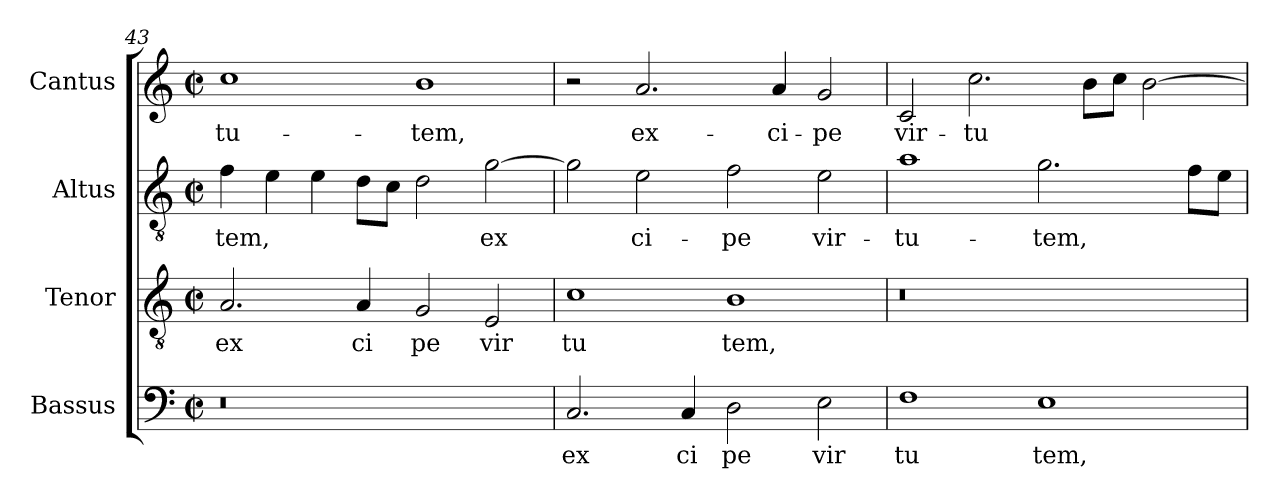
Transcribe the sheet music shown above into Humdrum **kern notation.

**kern	**text	**kern	**text	**kern	**text	**kern	**text
*part4	*part4	*part3	*part3	*part2	*part2	*part1	*part1
*staff4	*staff4	*staff3	*staff3	*staff2	*staff2	*staff1	*staff1
*I"Bassus	*	*I"Tenor	*	*I"Altus	*	*I"Cantus	*
*clefF4	*	*clefGv2	*	*clefGv2	*	*clefG2	*
*k[]	*	*k[]	*	*k[]	*	*k[]	*
*C:	*	*C:	*	*C:	*	*C:	*
*M2/2	*	*M2/2	*	*M2/2	*	*M2/2	*
*met(c|)	*	*met(c|)	*	*met(c|)	*	*met(c|)	*
=43	=43	=43	=43	=43	=43	=43	=43
!	!	!	!LO:LY:b	!	!LO:LY:b	!	!LO:LY:b
0r	.	2.A/	ex	4f\	tem,	1cc	-tu-
!	!	!	!	!	!LO:LY:b	!	!
.	.	.	.	4e\	.	.	.
!	!	!	!	!	!LO:LY:b	!	!
.	.	.	.	4e\	.	.	.
!	!	!	!LO:LY:b	!	!LO:LY:b	!	!
.	.	4A/	ci	8d\L	.	.	.
!	!	!	!	!	!LO:LY:b	!	!
.	.	.	.	8c\J	.	.	.
!	!	!	!LO:LY:b	!	!LO:LY:b	!	!LO:LY:b
.	.	2G/	pe	2d\	.	1b	-tem,
!	!	!	!LO:LY:b	!	!LO:LY:b	!	!
.	.	2E/	vir	[<2g\	ex	.	.
!!LO:PB:g=z
=44	=44	=44	=44	=44	=44	=44	=44
!	!LO:LY:b	!	!LO:LY:b	!	!LO:LY:b	!	!
2.C/	ex	1c	tu	2g\]	.	2r	.
!	!	!	!	!	!LO:LY:b	!	!LO:LY:b
.	.	.	.	2e\	ci-	2.a/	ex-
!	!LO:LY:b	!	!	!	!	!	!
4C/	ci	.	.	.	.	.	.
!	!LO:LY:b	!	!LO:LY:b	!	!LO:LY:b	!	!
2D\	pe	1B	tem,	2f\	-pe	.	.
!	!	!	!	!	!	!	!LO:LY:b
.	.	.	.	.	.	4a/	-ci-
!	!LO:LY:b	!	!	!	!LO:LY:b	!	!LO:LY:b
2E\	vir	.	.	2e\	vir-	2g/	-pe
=45	=45	=45	=45	=45	=45	=45	=45
!	!LO:LY:b	!	!	!	!LO:LY:b	!	!LO:LY:b
1F	tu	0r	.	1a	-tu-	2c/	vir-
!	!	!	!	!	!	!	!LO:LY:b
.	.	.	.	.	.	2.cc\	-tu-
!	!LO:LY:b	!	!	!	!LO:LY:b	!	!
1E	tem,	.	.	2.g\	-tem,	.	.
!	!	!	!	!	!	!	!LO:LY:b
.	.	.	.	.	.	8b\L	--
!	!	!	!	!	!	!	!LO:LY:b
.	.	.	.	.	.	8cc\J	--
!	!	!	!	!	!	!	!LO:LY:b
.	.	.	.	.	.	[>2b\	--
!	!	!	!	!	!LO:LY:b	!	!
.	.	.	.	8f\L	.	.	.
!	!	!	!	!	!LO:LY:b	!	!
.	.	.	.	8e\J	.	.	.
=	=	=	=	=	=	=	=
*-	*-	*-	*-	*-	*-	*-	*-
